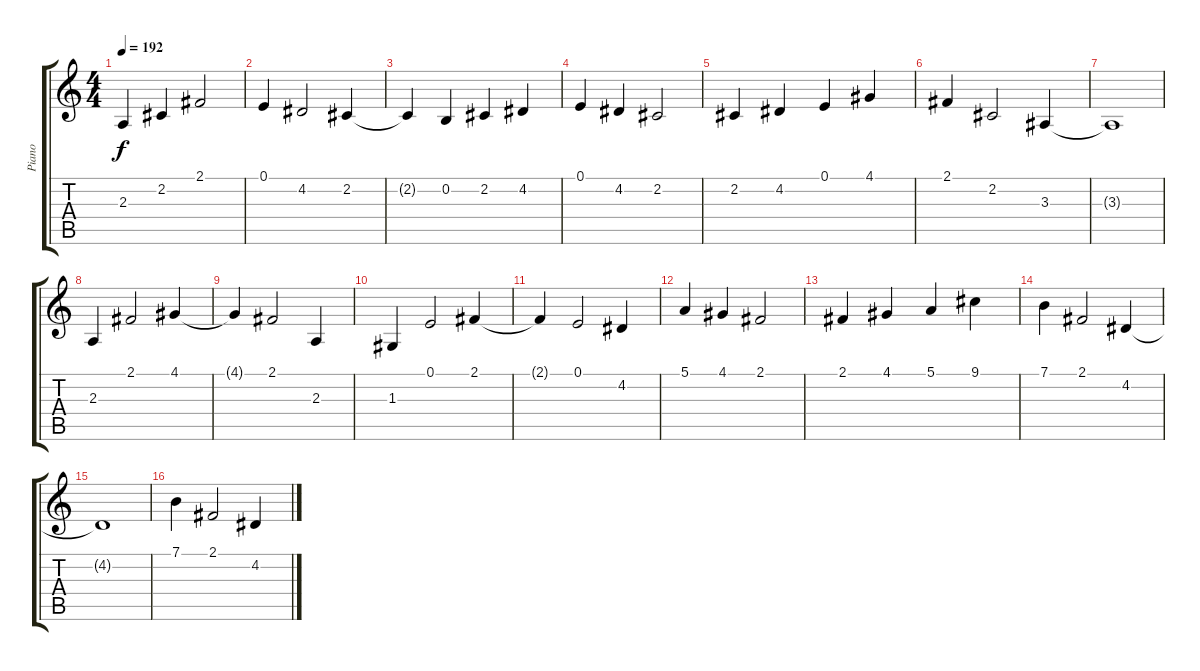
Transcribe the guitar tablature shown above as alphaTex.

\track ("Piano" "Piano") {instrument acousticgrandpiano}
\staff {score tabs}
\tuning (E4 B3 G3 D3 A2 E2) {hide}
\ts (4 4)
\tempo 192
\clef g2
\ks c
2.3{t}.4{dy f} 2.2.4 2.1.2 |
0.1.4 4.2.2 2.2.4 |
2.2{t}.4 0.2.4 2.2.4 4.2.4 |
0.1.4 4.2.4 2.2.2 |
2.2.4 4.2.4 0.1.4 4.1.4 |
2.1.4 2.2.2 3.3.4 |
3.3{t}.1 |
2.3.4 2.1.2 4.1.4 |
4.1{t}.4 2.1.2 2.3.4 |
1.3.4 0.1.2 2.1.4 |
2.1{t}.4 0.1.2 4.2.4 |
5.1.4 4.1.4 2.1.2 |
2.1.4 4.1.4 5.1.4 9.1.4 |
7.1.4 2.1.2 4.2.4 |
4.2{t}.1 |
7.1.4 2.1.2 4.2.4
